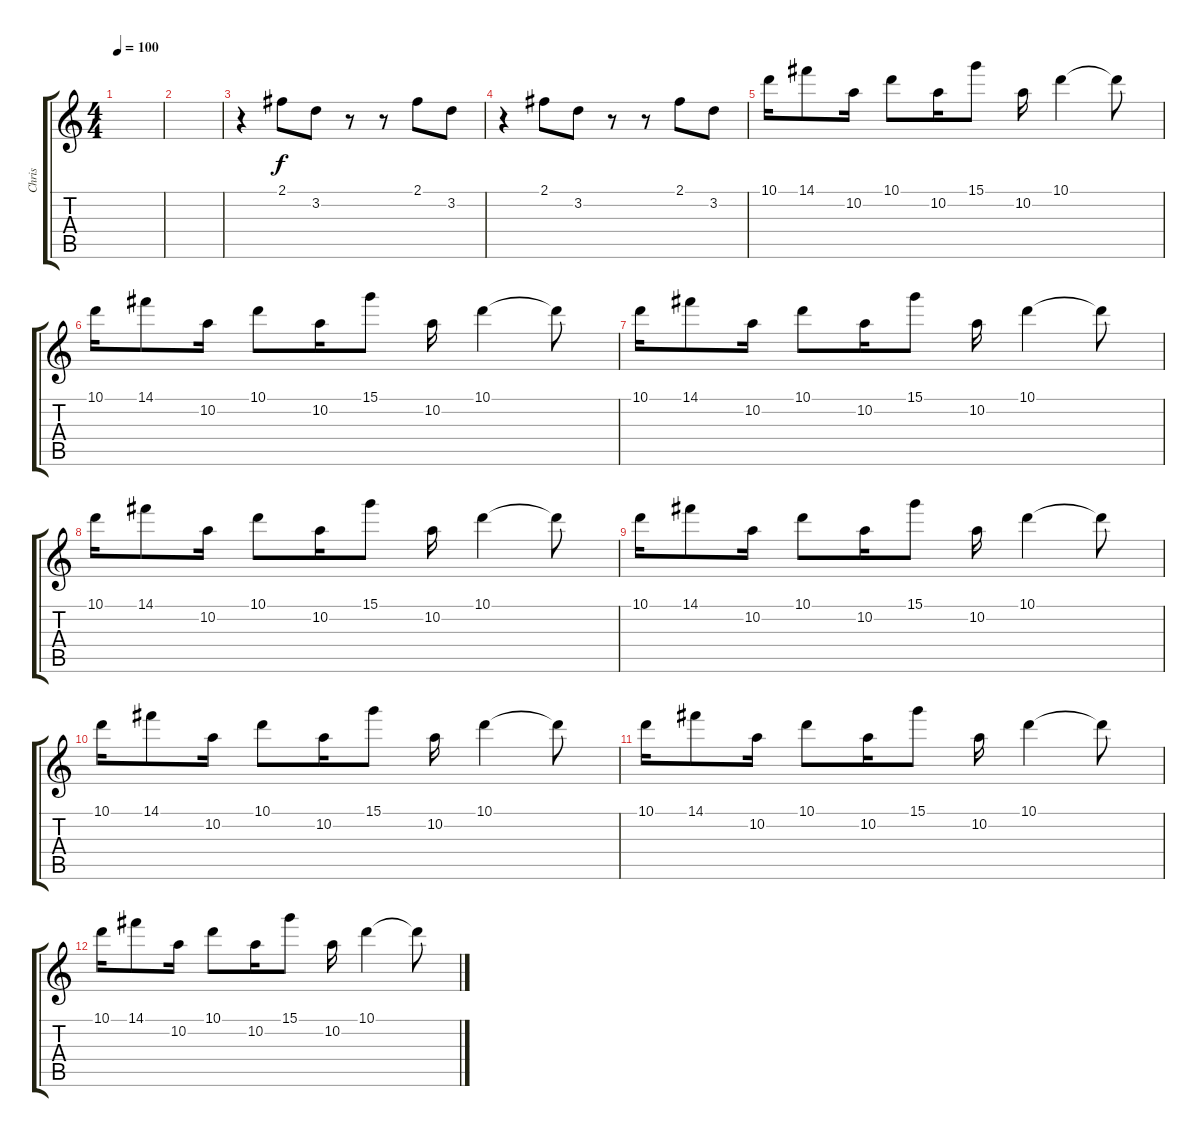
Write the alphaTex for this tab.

\track ("Chris" "Chris") {instrument distortionguitar}
\staff {score tabs}
\tuning (E4 B3 G3 D3 A2 E2) {hide}
\ts (4 4)
\tempo 100
\clef g2
\ks c
|
|
r.4 2.1.8 3.2.8 r.8 r.8 2.1.8 3.2.8 |
r.4 2.1.8 3.2.8 r.8 r.8 2.1.8 3.2.8 |
10.1.16 14.1.8 10.2.16 10.1.8 10.2.16 15.1.8 10.2.16 10.1.4 10.1{t}.8 |
10.1.16 14.1.8 10.2.16 10.1.8 10.2.16 15.1.8 10.2.16 10.1.4 10.1{t}.8 |
10.1.16 14.1.8 10.2.16 10.1.8 10.2.16 15.1.8 10.2.16 10.1.4 10.1{t}.8 |
10.1.16 14.1.8 10.2.16 10.1.8 10.2.16 15.1.8 10.2.16 10.1.4 10.1{t}.8 |
10.1.16 14.1.8 10.2.16 10.1.8 10.2.16 15.1.8 10.2.16 10.1.4 10.1{t}.8 |
10.1.16 14.1.8 10.2.16 10.1.8 10.2.16 15.1.8 10.2.16 10.1.4 10.1{t}.8 |
10.1.16 14.1.8 10.2.16 10.1.8 10.2.16 15.1.8 10.2.16 10.1.4 10.1{t}.8 |
10.1.16 14.1.8 10.2.16 10.1.8 10.2.16 15.1.8 10.2.16 10.1.4 10.1{t}.8
